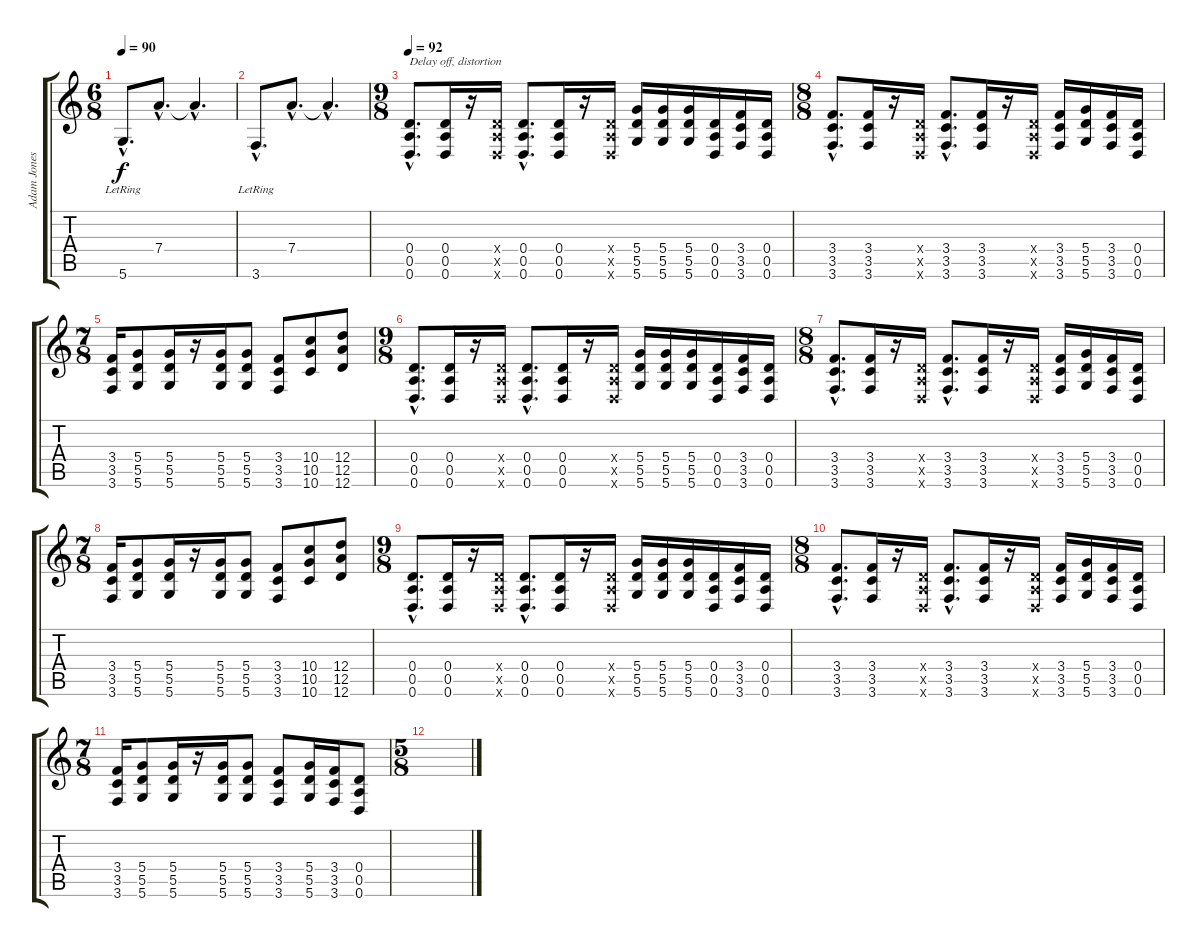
\track ("Adam Jones" "Adam Jones") {instrument distortionguitar}
\staff {score tabs}
\tuning (E4 B3 G3 D3 A2 D2) {hide}
\ts (6 8)
\tempo 90
\clef g2
\ks c
5.6{hac lr}.8{d dy f} 7.4{hac}.8{d} 7.4{hac t}.4{d} |
3.6{hac lr}.8{d} 7.4{hac}.8{d} 7.4{hac t}.4{d} |
\ts (9 8)
\tempo 88
\tempo 90
\tempo 92
(0.4{hac} 0.5{hac} 0.6{hac}).8{d txt "Delay off, distortion" instrument distortionguitar} (0.4 0.5 0.6).16 r.16 (0.4{x} 0.5{x} 0.6{x}).16 (0.4{hac} 0.5{hac} 0.6{hac}).8{d} (0.4 0.5 0.6).16 r.16 (0.4{x} 0.5{x} 0.6{x}).16 (5.4 5.5 5.6).16 (5.4 5.5 5.6).16 (5.4 5.5 5.6).16 (0.4 0.5 0.6).16 (3.4 3.5 3.6).16 (0.4 0.5 0.6).16 |
\ts (8 8)
(3.4{hac} 3.5{hac} 3.6{hac}).8{d} (3.4 3.5 3.6).16 r.16 (0.4{x} 0.5{x} 0.6{x}).16 (3.4{hac} 3.5{hac} 3.6{hac}).8{d} (3.4 3.5 3.6).16 r.16 (0.4{x} 0.5{x} 0.6{x}).16 (3.4 3.5 3.6).16 (5.4 5.5 5.6).16 (3.4 3.5 3.6).16 (0.4 0.5 0.6).16 |
\ts (7 8)
(3.4 3.5 3.6).16 (5.4 5.5 5.6).8 (5.4 5.5 5.6).16 r.16 (5.4 5.5 5.6).16 (5.4 5.5 5.6).8 (3.4 3.5 3.6).8 (10.4 10.5 10.6).8 (12.4 12.5 12.6).8 |
\ts (9 8)
(0.4{hac} 0.5{hac} 0.6{hac}).8{d} (0.4 0.5 0.6).16 r.16 (0.4{x} 0.5{x} 0.6{x}).16 (0.4{hac} 0.5{hac} 0.6{hac}).8{d} (0.4 0.5 0.6).16 r.16 (0.4{x} 0.5{x} 0.6{x}).16 (5.4 5.5 5.6).16 (5.4 5.5 5.6).16 (5.4 5.5 5.6).16 (0.4 0.5 0.6).16 (3.4 3.5 3.6).16 (0.4 0.5 0.6).16 |
\ts (8 8)
(3.4{hac} 3.5{hac} 3.6{hac}).8{d} (3.4 3.5 3.6).16 r.16 (0.4{x} 0.5{x} 0.6{x}).16 (3.4{hac} 3.5{hac} 3.6{hac}).8{d} (3.4 3.5 3.6).16 r.16 (0.4{x} 0.5{x} 0.6{x}).16 (3.4 3.5 3.6).16 (5.4 5.5 5.6).16 (3.4 3.5 3.6).16 (0.4 0.5 0.6).16 |
\ts (7 8)
(3.4 3.5 3.6).16 (5.4 5.5 5.6).8 (5.4 5.5 5.6).16 r.16 (5.4 5.5 5.6).16 (5.4 5.5 5.6).8 (3.4 3.5 3.6).8 (10.4 10.5 10.6).8 (12.4 12.5 12.6).8 |
\ts (9 8)
(0.4{hac} 0.5{hac} 0.6{hac}).8{d} (0.4 0.5 0.6).16 r.16 (0.4{x} 0.5{x} 0.6{x}).16 (0.4{hac} 0.5{hac} 0.6{hac}).8{d} (0.4 0.5 0.6).16 r.16 (0.4{x} 0.5{x} 0.6{x}).16 (5.4 5.5 5.6).16 (5.4 5.5 5.6).16 (5.4 5.5 5.6).16 (0.4 0.5 0.6).16 (3.4 3.5 3.6).16 (0.4 0.5 0.6).16 |
\ts (8 8)
(3.4{hac} 3.5{hac} 3.6{hac}).8{d} (3.4 3.5 3.6).16 r.16 (0.4{x} 0.5{x} 0.6{x}).16 (3.4{hac} 3.5{hac} 3.6{hac}).8{d} (3.4 3.5 3.6).16 r.16 (0.4{x} 0.5{x} 0.6{x}).16 (3.4 3.5 3.6).16 (5.4 5.5 5.6).16 (3.4 3.5 3.6).16 (0.4 0.5 0.6).16 |
\ts (7 8)
(3.4 3.5 3.6).16 (5.4 5.5 5.6).8 (5.4 5.5 5.6).16 r.16 (5.4 5.5 5.6).16 (5.4 5.5 5.6).8 (3.4 3.5 3.6).8 (5.4 5.5 5.6).16 (3.4 3.5 3.6).16 (0.4 0.5 0.6).8 |
\ts (5 8)
